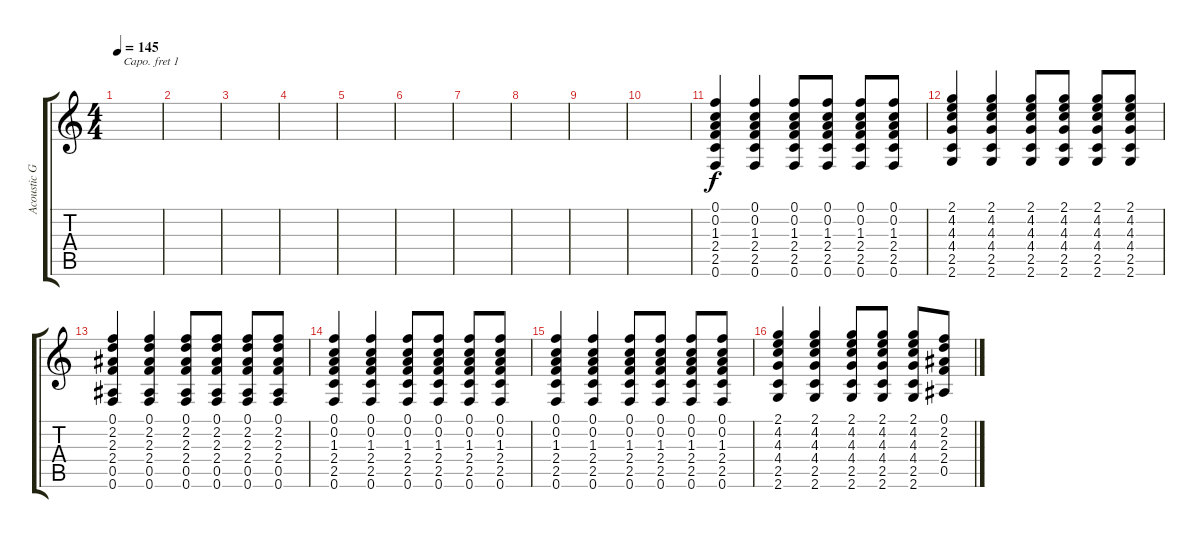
\track ("Acoustic Guitar" "Acoustic G") {instrument acousticguitarsteel}
\staff {score tabs}
\capo 1
\tuning (E4 B3 G3 D3 A2 E2) {hide}
\ts (4 4)
\tempo 145
\clef g2
\ks c
|
|
|
|
|
|
|
|
|
|
(0.1 0.2 1.3 2.4 2.5 0.6).4{volume 7} (0.1 0.2 1.3 2.4 2.5 0.6).4 (0.1 0.2 1.3 2.4 2.5 0.6).8 (0.1 0.2 1.3 2.4 2.5 0.6).8 (0.1 0.2 1.3 2.4 2.5 0.6).8 (0.1 0.2 1.3 2.4 2.5 0.6).8 |
(2.1 4.2 4.3 4.4 2.5 2.6).4 (2.1 4.2 4.3 4.4 2.5 2.6).4 (2.1 4.2 4.3 4.4 2.5 2.6).8 (2.1 4.2 4.3 4.4 2.5 2.6).8 (2.1 4.2 4.3 4.4 2.5 2.6).8 (2.1 4.2 4.3 4.4 2.5 2.6).8 |
(0.1 2.2 2.3 2.4 0.5 0.6).4{volume 7} (0.1 2.2 2.3 2.4 0.5 0.6).4 (0.1 2.2 2.3 2.4 0.5 0.6).8 (0.1 2.2 2.3 2.4 0.5 0.6).8 (0.1 2.2 2.3 2.4 0.5 0.6).8 (0.1 2.2 2.3 2.4 0.5 0.6).8 |
(0.1 0.2 1.3 2.4 2.5 0.6).4 (0.1 0.2 1.3 2.4 2.5 0.6).4 (0.1 0.2 1.3 2.4 2.5 0.6).8 (0.1 0.2 1.3 2.4 2.5 0.6).8 (0.1 0.2 1.3 2.4 2.5 0.6).8 (0.1 0.2 1.3 2.4 2.5 0.6).8 |
(0.1 0.2 1.3 2.4 2.5 0.6).4 (0.1 0.2 1.3 2.4 2.5 0.6).4 (0.1 0.2 1.3 2.4 2.5 0.6).8 (0.1 0.2 1.3 2.4 2.5 0.6).8 (0.1 0.2 1.3 2.4 2.5 0.6).8 (0.1 0.2 1.3 2.4 2.5 0.6).8 |
(2.1 4.2 4.3 4.4 2.5 2.6).4 (2.1 4.2 4.3 4.4 2.5 2.6).4 (2.1 4.2 4.3 4.4 2.5 2.6).8 (2.1 4.2 4.3 4.4 2.5 2.6).8 (2.1 4.2 4.3 4.4 2.5 2.6).8 (0.1 2.2 2.3 2.4 0.5).8{volume 13}
